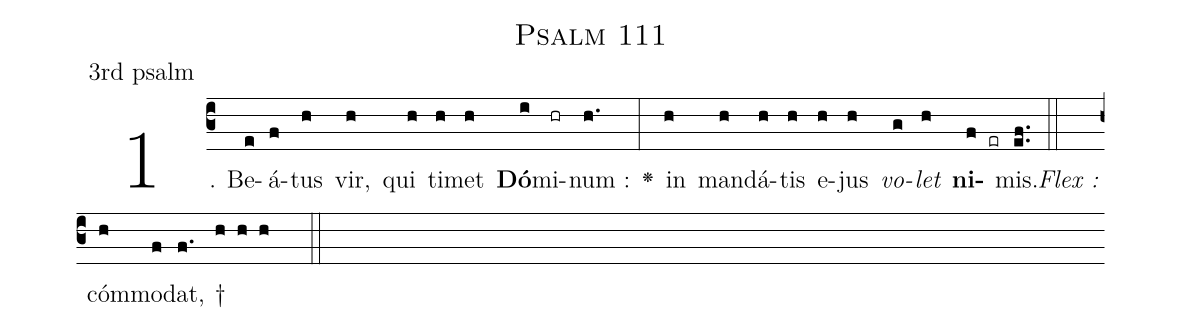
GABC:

name: Psalm 111;
office-part: 3rd psalm;
%%
% The syntax in this part is called gabc. Please refer to http://home.gna.org/gregorio/gabc/#basis

(c3)1. B{e}(e)á(f)tus(h) vir,(h) qui(h) ti(h)met(h) <b>Dó</b>(i)mi(hr)num :(h.) <v>\greheightstar</v>(:) in(h) man(h)dá(h)tis(h) e(h)jus(h) <i>vo</i>(g)<i>let</i>(h) <b>ni</b>(f er)mis.(ef..) (::)
<i>Flex :</i>()  cóm(h)mo(f)dat,(f.) †(h h h  ::)

%E(h) u(h) o(g) u(h) a(f) e.(ef..) (::)
